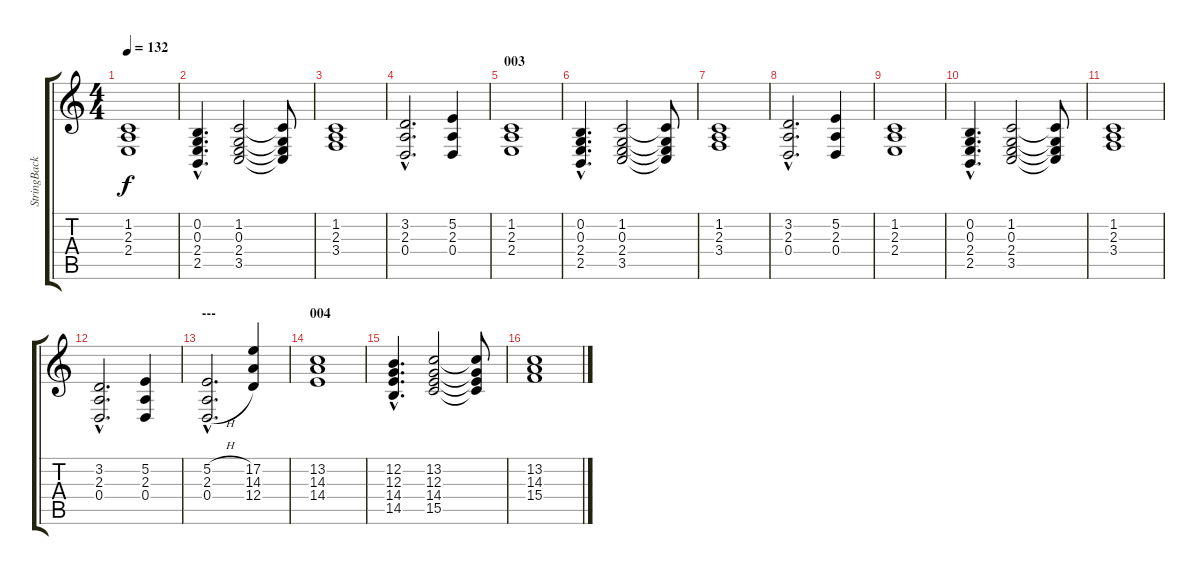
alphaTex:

\track ("StringBack" "StringBack") {instrument synthstrings1}
\staff {score tabs}
\tuning (E4 B3 G3 D3 A2 E2) {hide}
\ts (4 4)
\tempo 132
\clef g2
\ks c
(1.2 2.3 2.4).1{dy f} |
(0.2{hac} 0.3{hac} 2.4{hac} 2.5{hac}).4{d} (1.2 0.3 2.4 3.5).2 (1.2{t} 0.3{t} 2.4{t} 3.5{t}).8 |
(1.2 2.3 3.4).1 |
(3.2{hac} 2.3{hac} 0.4{hac}).2{d} (5.2 2.3 0.4).4 |
\section ("" "003")
(1.2 2.3 2.4).1 |
(0.2{hac} 0.3{hac} 2.4{hac} 2.5{hac}).4{d} (1.2 0.3 2.4 3.5).2 (1.2{t} 0.3{t} 2.4{t} 3.5{t}).8 |
(1.2 2.3 3.4).1 |
(3.2{hac} 2.3{hac} 0.4{hac}).2{d} (5.2 2.3 0.4).4 |
(1.2 2.3 2.4).1 |
(0.2{hac} 0.3{hac} 2.4{hac} 2.5{hac}).4{d} (1.2 0.3 2.4 3.5).2 (1.2{t} 0.3{t} 2.4{t} 3.5{t}).8 |
(1.2 2.3 3.4).1 |
(3.2{hac} 2.3{hac} 0.4{hac}).2{d} (5.2 2.3 0.4).4 |
\section ("" "---")
(5.2{h hac} 2.3{h hac} 0.4{h hac}).2{d} (17.2 14.3 12.4).4 |
\section ("" "004")
(13.2 14.3 14.4).1 |
(12.2{hac} 12.3{hac} 14.4{hac} 14.5{hac}).4{d} (13.2 12.3 14.4 15.5).2 (13.2{t} 12.3{t} 14.4{t} 15.5{t}).8 |
(13.2 14.3 15.4).1
